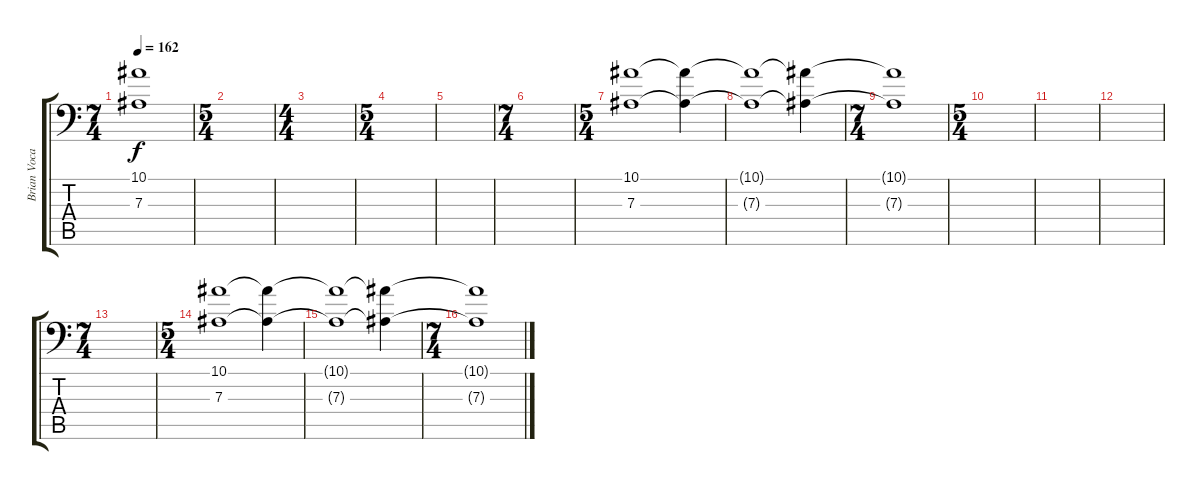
\track ("Brian Vocals" "Brian Voca") {instrument altosax}
\staff {score tabs}
\tuning (C4 G3 Eb3 Bb2 F2 Bb1) {hide}
\ts (7 4)
\tempo 162
\clef f4
\ks c
(10.1{t} 7.3{t}).1{dy f} |
\ts (5 4)
|
\ts (4 4)
|
\ts (5 4)
|
|
\ts (7 4)
|
\ts (5 4)
(10.1 7.3).1 (10.1{t} 7.3{t}).4 |
(10.1{t} 7.3{t}).1 (10.1{t} 7.3{t}).4 |
\ts (7 4)
(10.1{t} 7.3{t}).1 |
\ts (5 4)
|
|
|
\ts (7 4)
|
\ts (5 4)
(10.1 7.3).1 (10.1{t} 7.3{t}).4 |
(10.1{t} 7.3{t}).1 (10.1{t} 7.3{t}).4 |
\ts (7 4)
(10.1{t} 7.3{t}).1
